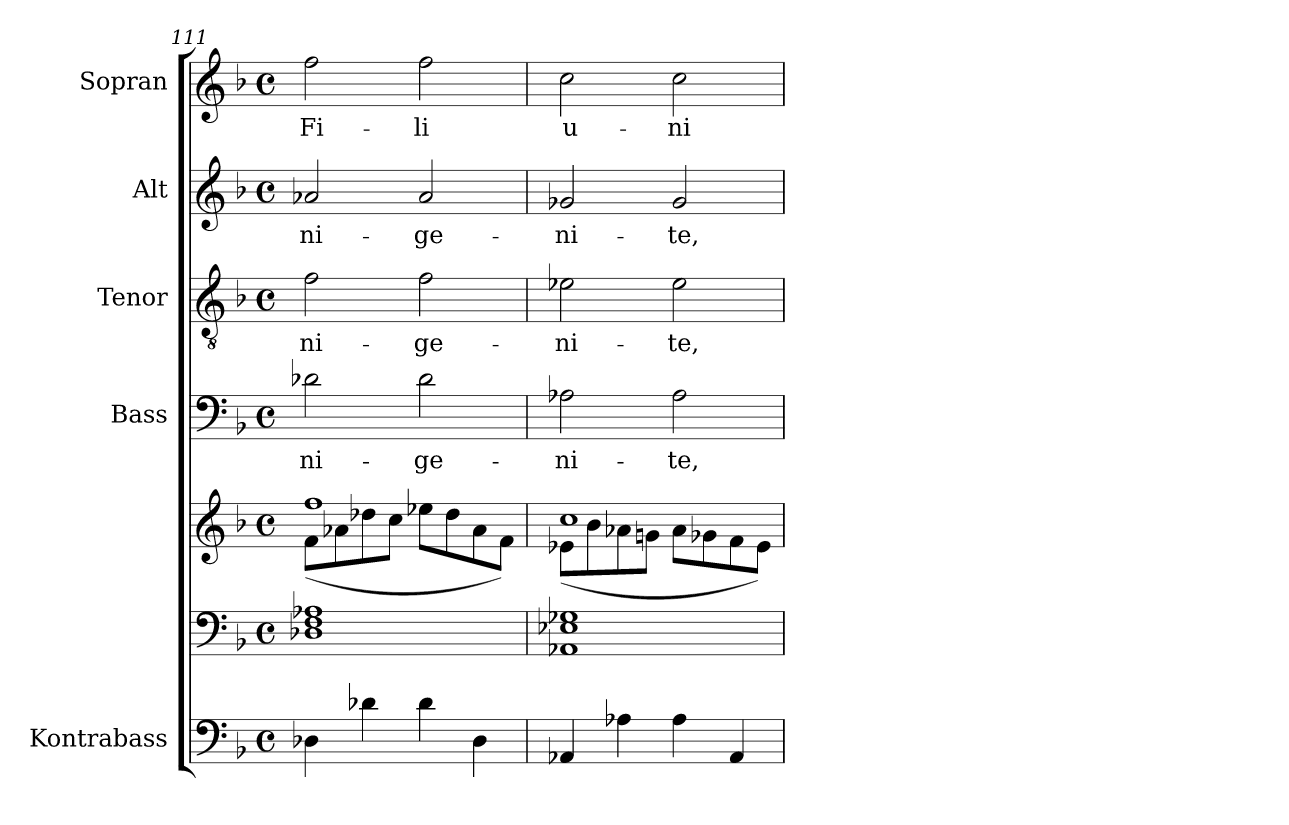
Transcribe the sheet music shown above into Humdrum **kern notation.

**kern	**kern	**kern	**kern	**text	**kern	**text	**kern	**text	**kern	**text
*part6	*part5	*part5	*part4	*part4	*part3	*part3	*part2	*part2	*part1	*part1
*staff7	*staff6	*staff5	*staff4	*staff4	*staff3	*staff3	*staff2	*staff2	*staff1	*staff1
*I"Kontrabass	*	*	*I"Bass	*	*I"Tenor	*	*I"Alt	*	*I"Sopran	*
*I'Kb.	*	*	*I'B.	*	*I'T.	*	*I'A.	*	*I'S.	*
*clefF4	*clefF4	*clefG2	*clefF4	*	*clefGv2	*	*clefG2	*	*clefG2	*
*ITrd7c12	*	*	*	*	*	*	*	*	*	*
*k[b-]	*k[b-]	*k[b-]	*k[b-]	*	*k[b-]	*	*k[b-]	*	*k[b-]	*
*F:	*F:	*F:	*F:	*	*F:	*	*F:	*	*F:	*
*M4/4	*M4/4	*M4/4	*M4/4	*	*M4/4	*	*M4/4	*	*M4/4	*
*met(c)	*met(c)	*met(c)	*met(c)	*	*met(c)	*	*met(c)	*	*met(c)	*
=111	=111	=111	=111	=111	=111	=111	=111	=111	=111	=111
*	*	*^	*	*	*	*	*	*	*	*
!	!	!	!	!	!LO:LY:b	!	!LO:LY:b	!	!LO:LY:b	!	!LO:LY:b
4DD-X\	1D-X 1F 1A-X	1ff	(<8f\L	2d-X\	-ni-	2f\	-ni-	2a-X/	-ni-	2ff\	Fi-
.	.	.	8a-X\	.	.	.	.	.	.	.	.
4D-X\	.	.	8dd-X\	.	.	.	.	.	.	.	.
.	.	.	8cc\J	.	.	.	.	.	.	.	.
!	!	!	!	!	!LO:LY:b	!	!LO:LY:b	!	!LO:LY:b	!	!LO:LY:b
4D-\	.	.	8ee-X\L	2d-\	-ge-	2f\	-ge-	2a-/	-ge-	2ff\	-li
.	.	.	8dd-\	.	.	.	.	.	.	.	.
4DD-\	.	.	8a-\	.	.	.	.	.	.	.	.
.	.	.	8f\J)	.	.	.	.	.	.	.	.
=112	=112	=112	=112	=112	=112	=112	=112	=112	=112	=112	=112
!	!	!	!	!	!LO:LY:b	!	!LO:LY:b	!	!LO:LY:b	!	!LO:LY:b
4AAA-X/	1AA-X 1E-X 1G-X	1cc	(<8e-X\L	2A-X\	-ni-	2e-X\	-ni-	2g-X/	-ni-	2cc\	u-
.	.	.	8b-\	.	.	.	.	.	.	.	.
4AA-X\	.	.	8a-X\	.	.	.	.	.	.	.	.
.	.	.	8gn\J	.	.	.	.	.	.	.	.
!	!	!	!	!	!LO:LY:b	!	!LO:LY:b	!	!LO:LY:b	!	!LO:LY:b
4AA-\	.	.	8a-\L	2A-\	-te,	2e-\	-te,	2g-/	-te,	2cc\	-ni-
.	.	.	8g-X\	.	.	.	.	.	.	.	.
4AAA-/	.	.	8f\	.	.	.	.	.	.	.	.
.	.	.	8e-\J)	.	.	.	.	.	.	.	.
*	*	*v	*v	*	*	*	*	*	*	*	*
=	=	=	=	=	=	=	=	=	=	=
*-	*-	*-	*-	*-	*-	*-	*-	*-	*-	*-
